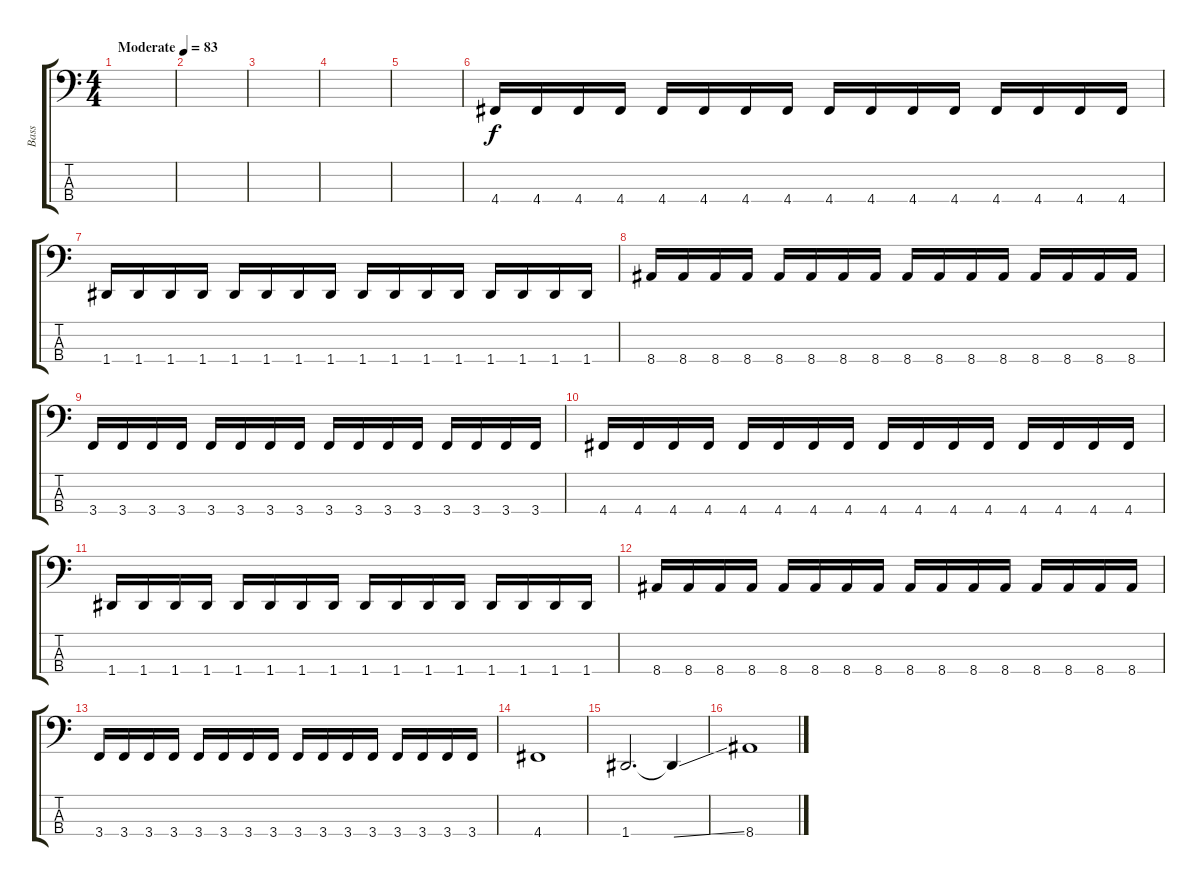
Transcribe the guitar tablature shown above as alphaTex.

\track ("Bass" "Bass") {instrument electricbassfinger}
\staff {score tabs}
\tuning (G2 D2 A1 D1) {hide}
\ts (4 4)
\tempo (83 "Moderate")
\clef f4
\ks c
|
|
|
|
|
4.4.16 4.4.16 4.4.16 4.4.16 4.4.16 4.4.16 4.4.16 4.4.16 4.4.16 4.4.16 4.4.16 4.4.16 4.4.16 4.4.16 4.4.16 4.4.16 |
1.4.16 1.4.16 1.4.16 1.4.16 1.4.16 1.4.16 1.4.16 1.4.16 1.4.16 1.4.16 1.4.16 1.4.16 1.4.16 1.4.16 1.4.16 1.4.16 |
8.4.16 8.4.16 8.4.16 8.4.16 8.4.16 8.4.16 8.4.16 8.4.16 8.4.16 8.4.16 8.4.16 8.4.16 8.4.16 8.4.16 8.4.16 8.4.16 |
3.4.16 3.4.16 3.4.16 3.4.16 3.4.16 3.4.16 3.4.16 3.4.16 3.4.16 3.4.16 3.4.16 3.4.16 3.4.16 3.4.16 3.4.16 3.4.16 |
4.4.16 4.4.16 4.4.16 4.4.16 4.4.16 4.4.16 4.4.16 4.4.16 4.4.16 4.4.16 4.4.16 4.4.16 4.4.16 4.4.16 4.4.16 4.4.16 |
1.4.16 1.4.16 1.4.16 1.4.16 1.4.16 1.4.16 1.4.16 1.4.16 1.4.16 1.4.16 1.4.16 1.4.16 1.4.16 1.4.16 1.4.16 1.4.16 |
8.4.16 8.4.16 8.4.16 8.4.16 8.4.16 8.4.16 8.4.16 8.4.16 8.4.16 8.4.16 8.4.16 8.4.16 8.4.16 8.4.16 8.4.16 8.4.16 |
3.4.16 3.4.16 3.4.16 3.4.16 3.4.16 3.4.16 3.4.16 3.4.16 3.4.16 3.4.16 3.4.16 3.4.16 3.4.16 3.4.16 3.4.16 3.4.16 |
4.4.1 |
1.4.2{d} 1.4{ss t}.4 |
8.4.1
